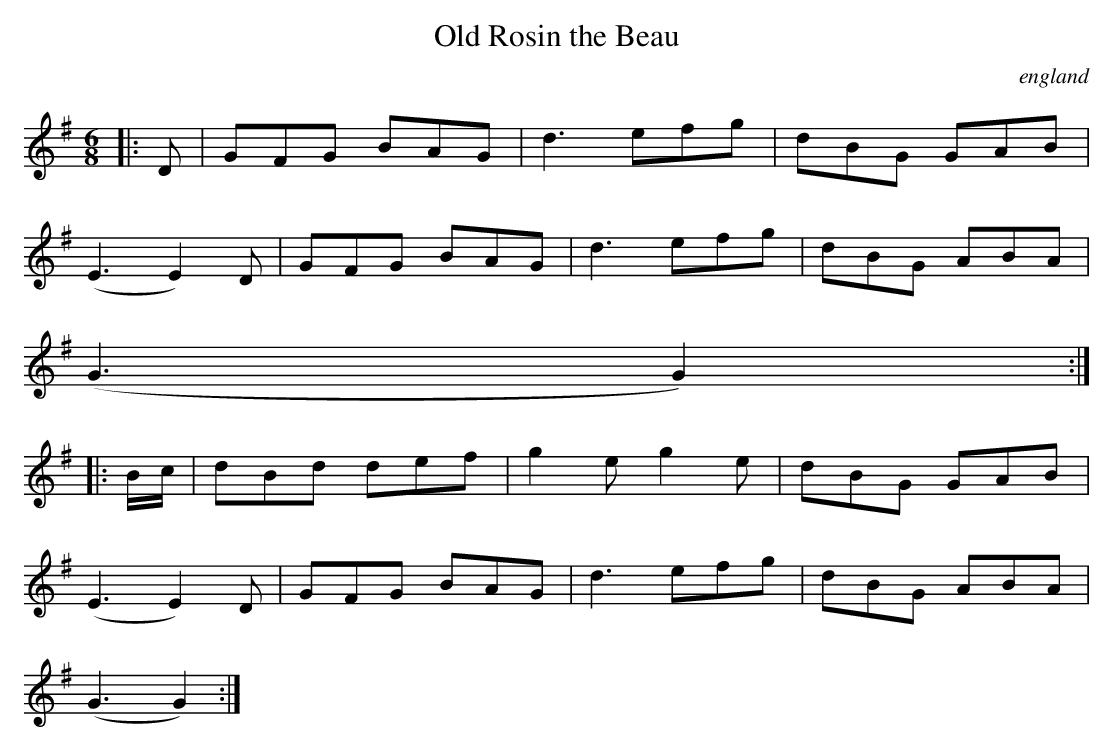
X:1
T:Old Rosin the Beau
O:england
M:6/8
L:1/8
K:G
|:D|GFG BAG|d3efg|dBG GAB|
(E3E2)D|GFG BAG|d3efg|dBG ABA|
(G3G2):|
|:B/2c/2|dBd def|g2e g2e|dBG GAB|
(E3E2)D|GFG BAG|d3efg|dBG ABA|
(G3G2):|
